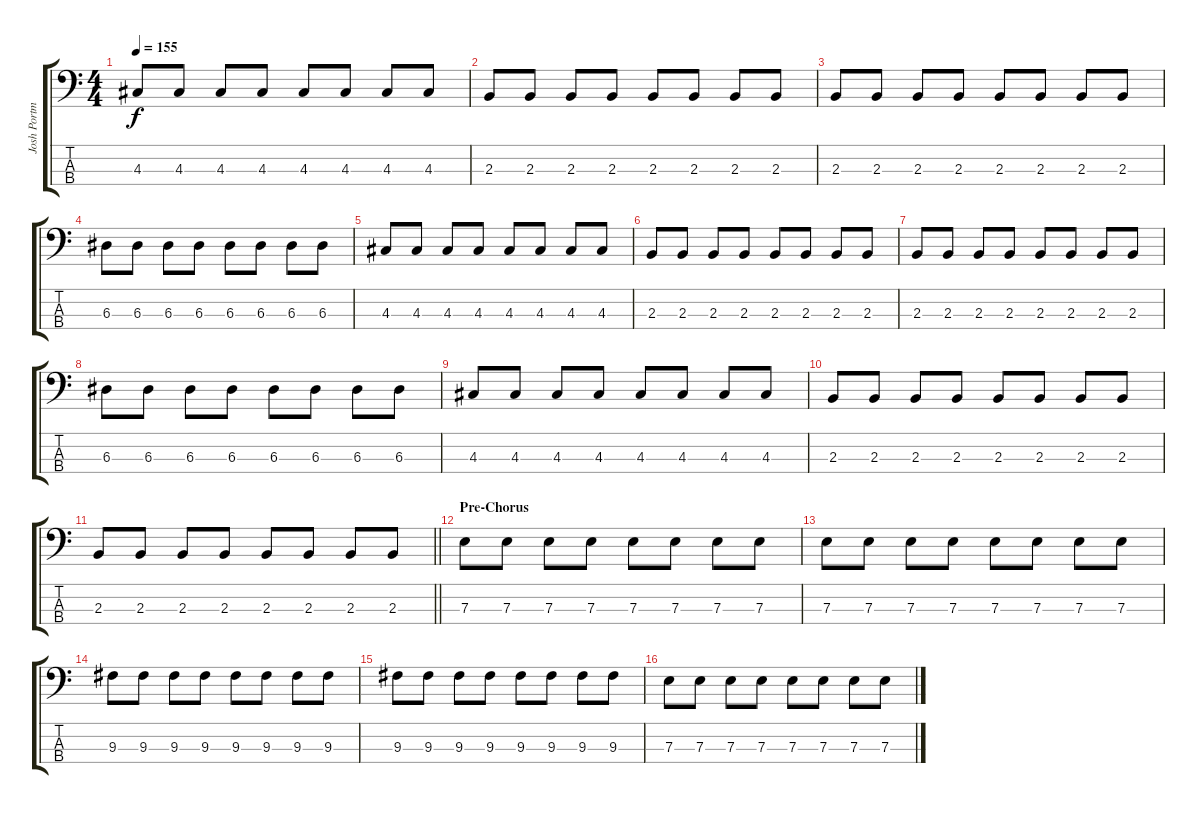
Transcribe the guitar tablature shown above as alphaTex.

\track ("Josh Portman - Bass" "Josh Portm") {instrument electricbasspick}
\staff {score tabs}
\tuning (G2 D2 A1 E1) {hide}
\ts (4 4)
\tempo 155
\clef f4
\ks c
4.3.8{dy f} 4.3.8 4.3.8 4.3.8 4.3.8 4.3.8 4.3.8 4.3.8 |
2.3.8 2.3.8 2.3.8 2.3.8 2.3.8 2.3.8 2.3.8 2.3.8 |
2.3.8 2.3.8 2.3.8 2.3.8 2.3.8 2.3.8 2.3.8 2.3.8 |
6.3.8 6.3.8 6.3.8 6.3.8 6.3.8 6.3.8 6.3.8 6.3.8 |
4.3.8 4.3.8 4.3.8 4.3.8 4.3.8 4.3.8 4.3.8 4.3.8 |
2.3.8 2.3.8 2.3.8 2.3.8 2.3.8 2.3.8 2.3.8 2.3.8 |
2.3.8 2.3.8 2.3.8 2.3.8 2.3.8 2.3.8 2.3.8 2.3.8 |
6.3.8 6.3.8 6.3.8 6.3.8 6.3.8 6.3.8 6.3.8 6.3.8 |
4.3.8 4.3.8 4.3.8 4.3.8 4.3.8 4.3.8 4.3.8 4.3.8 |
2.3.8 2.3.8 2.3.8 2.3.8 2.3.8 2.3.8 2.3.8 2.3.8 |
\barLineRight lightlight
2.3.8 2.3.8 2.3.8 2.3.8 2.3.8 2.3.8 2.3.8 2.3.8 |
\section ("" "Pre-Chorus")
7.3.8{volume 16} 7.3.8 7.3.8 7.3.8 7.3.8 7.3.8 7.3.8 7.3.8 |
7.3.8 7.3.8 7.3.8 7.3.8 7.3.8 7.3.8 7.3.8 7.3.8 |
9.3.8 9.3.8 9.3.8 9.3.8 9.3.8 9.3.8 9.3.8 9.3.8 |
9.3.8 9.3.8 9.3.8 9.3.8 9.3.8 9.3.8 9.3.8 9.3.8 |
7.3.8 7.3.8 7.3.8 7.3.8 7.3.8 7.3.8 7.3.8 7.3.8
